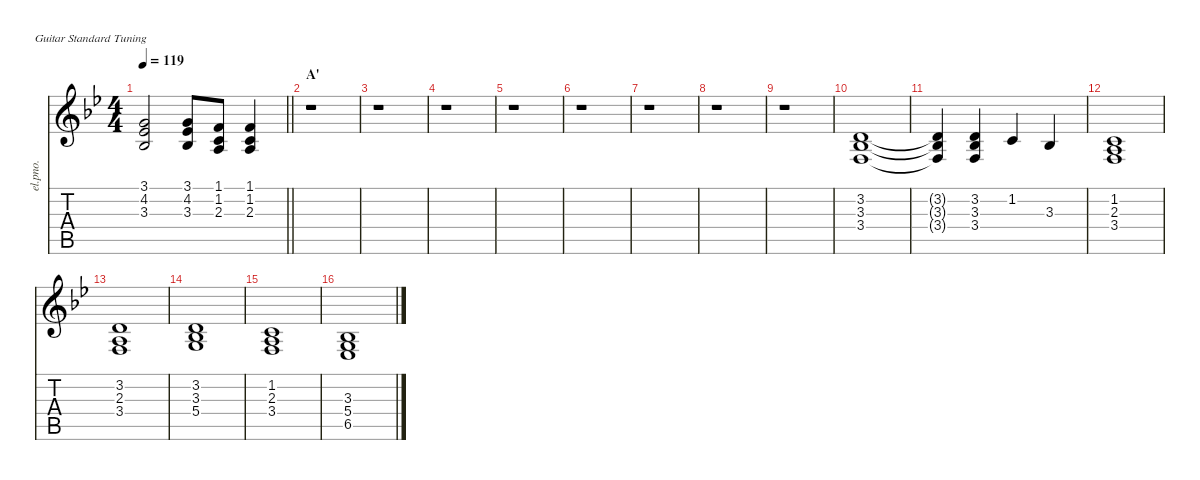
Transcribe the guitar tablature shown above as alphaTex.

\defaultSystemsLayout 4
\hideDynamics
\bracketExtendMode nobrackets
\otherSystemsTrackNameOrientation horizontal
\track ("Syn." "el.pno.") {instrument electricgrandpiano}
\staff {score tabs}
\tuning (E4 B3 G3 D3 A2 E2)
\ts (4 4)
\tempo 119
\clef g2
\barLineRight lightlight
\ks bb
(3.1{t acc forcenatural} 4.2{t acc b} 3.3{t acc b}).2{dy f} (3.1{acc forcenatural} 4.2{acc b} 3.3{acc b}).8 (1.1{acc forcenatural} 1.2{acc forcenatural} 2.3{acc forcenatural}).8 (1.1{acc forcenatural} 1.2{acc forcenatural} 2.3{acc forcenatural}).4 |
\section ("" "A'")
r.1 |
r.1 |
r.1 |
r.1 |
r.1 |
r.1 |
r.1 |
r.1 |
(3.2{acc forcenatural} 3.3{acc b} 3.4{acc forcenatural}).1 |
(3.2{t acc forcenatural} 3.3{t acc b} 3.4{t acc forcenatural}).4 (3.2{acc forcenatural} 3.3{acc b} 3.4{acc forcenatural}).4 1.2{acc forcenatural}.4 3.3{acc b}.4 |
(1.2{acc forcenatural} 2.3{acc forcenatural} 3.4{acc forcenatural}).1 |
(3.2{acc forcenatural} 2.3{acc forcenatural} 3.4{acc forcenatural}).1 |
(3.2{acc forcenatural} 3.3{acc b} 5.4{acc forcenatural}).1 |
(1.2{acc forcenatural} 2.3{acc forcenatural} 3.4{acc forcenatural}).1 |
(3.3{acc b} 5.4{acc forcenatural} 6.5{acc b}).1
